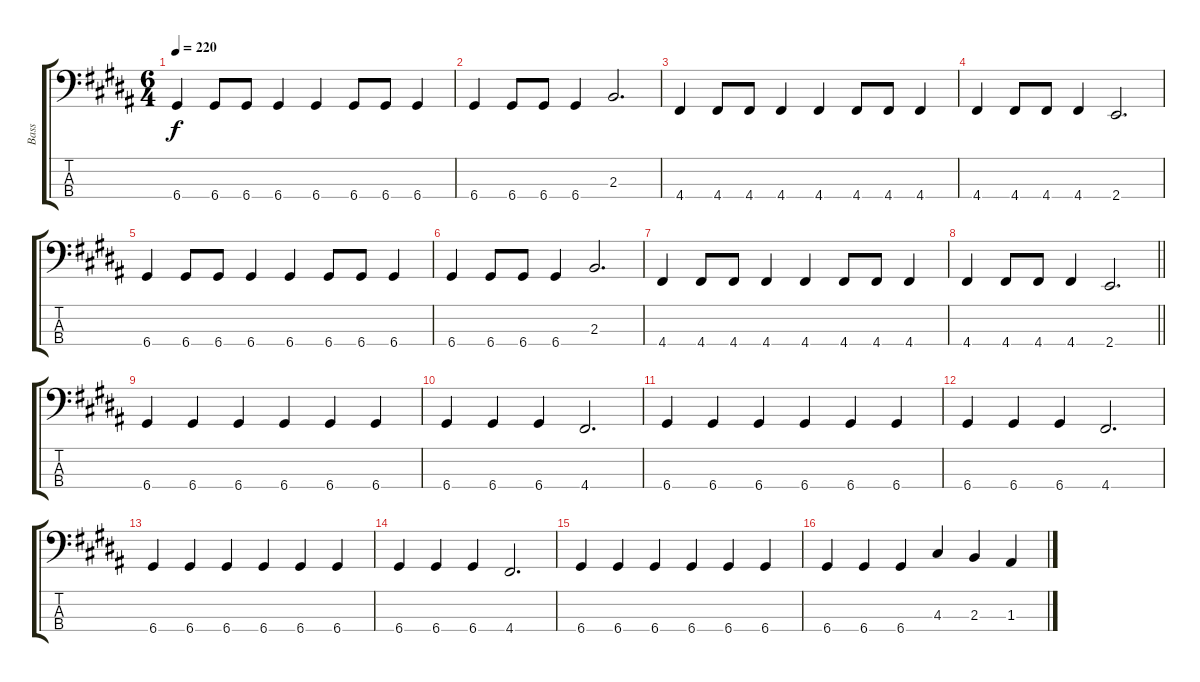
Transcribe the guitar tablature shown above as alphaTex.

\track ("Bass" "Bass") {instrument electricbassfinger}
\staff {score tabs}
\tuning (G2 D2 A1 D1) {hide}
\ts (6 4)
\tempo 220
\clef f4
\ks g#minor
6.4.4{dy f} 6.4.8 6.4.8 6.4.4 6.4.4 6.4.8 6.4.8 6.4.4 |
6.4.4 6.4.8 6.4.8 6.4.4 2.3.2{d} |
4.4.4 4.4.8 4.4.8 4.4.4 4.4.4 4.4.8 4.4.8 4.4.4 |
4.4.4 4.4.8 4.4.8 4.4.4 2.4.2{d} |
6.4.4 6.4.8 6.4.8 6.4.4 6.4.4 6.4.8 6.4.8 6.4.4 |
6.4.4 6.4.8 6.4.8 6.4.4 2.3.2{d} |
4.4.4 4.4.8 4.4.8 4.4.4 4.4.4 4.4.8 4.4.8 4.4.4 |
\barLineRight lightlight
4.4.4 4.4.8 4.4.8 4.4.4 2.4.2{d} |
6.4.4 6.4.4 6.4.4 6.4.4 6.4.4 6.4.4 |
6.4.4 6.4.4 6.4.4 4.4.2{d} |
6.4.4 6.4.4 6.4.4 6.4.4 6.4.4 6.4.4 |
6.4.4 6.4.4 6.4.4 4.4.2{d} |
6.4.4 6.4.4 6.4.4 6.4.4 6.4.4 6.4.4 |
6.4.4 6.4.4 6.4.4 4.4.2{d} |
6.4.4 6.4.4 6.4.4 6.4.4 6.4.4 6.4.4 |
6.4.4 6.4.4 6.4.4 4.3.4 2.3.4 1.3.4
